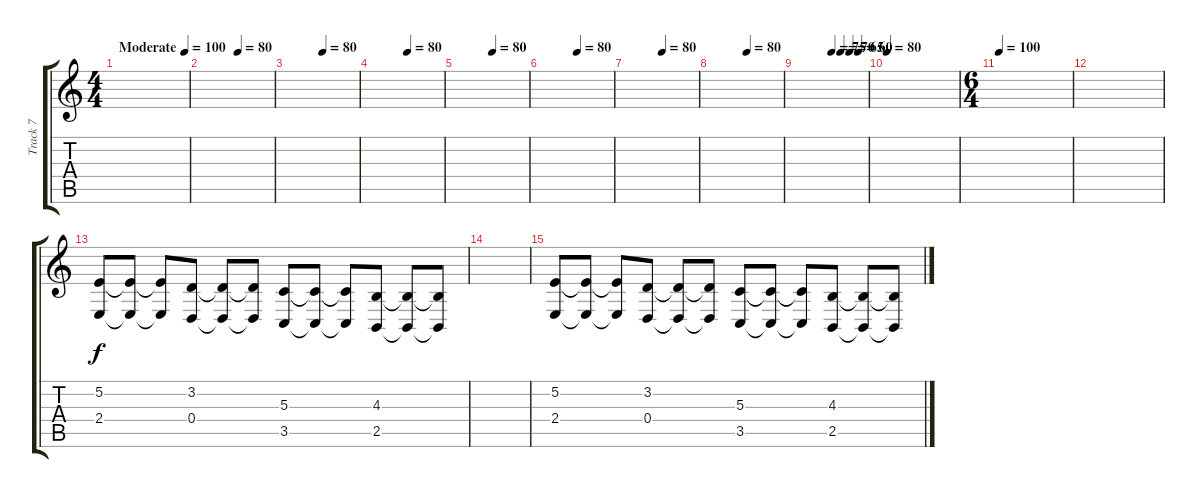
\track ("Track 7" "Track 7") {instrument stringensemble1}
\staff {score tabs}
\tuning (E4 B3 G3 D3 A2 E2) {hide}
\ts (4 4)
\tempo (100 "Moderate")
\tempo 80
\tempo (100 "Moderate")
\clef g2
\ks c
|
\tempo (80 0.5)
|
\tempo (80 0.5)
|
\tempo (80 0.5)
|
\tempo (80 0.5)
|
\tempo (80 0.5)
|
\tempo (80 0.5)
|
\tempo (80 0.5)
|
\tempo (80 0.5)
\tempo (75 0.5)
\tempo (70 0.625)
\tempo (65 0.75)
\tempo (60 0.875)
|
\tempo 80
|
\ts (6 4)
\tempo 100
|
|
(5.2 2.4).8 (5.2{t} 2.4{t}).8 (5.2{t} 2.4{t}).8 (3.2 0.4).8 (3.2{t} 0.4{t}).8 (3.2{t} 0.4{t}).8 (5.3 3.5).8 (5.3{t} 3.5{t}).8 (5.3{t} 3.5{t}).8 (4.3 2.5).8 (4.3{t} 2.5{t}).8 (4.3{t} 2.5{t}).8 |
|
(5.2 2.4).8 (5.2{t} 2.4{t}).8 (5.2{t} 2.4{t}).8 (3.2 0.4).8 (3.2{t} 0.4{t}).8 (3.2{t} 0.4{t}).8 (5.3 3.5).8 (5.3{t} 3.5{t}).8 (5.3{t} 3.5{t}).8 (4.3 2.5).8 (4.3{t} 2.5{t}).8 (4.3{t} 2.5{t}).8
